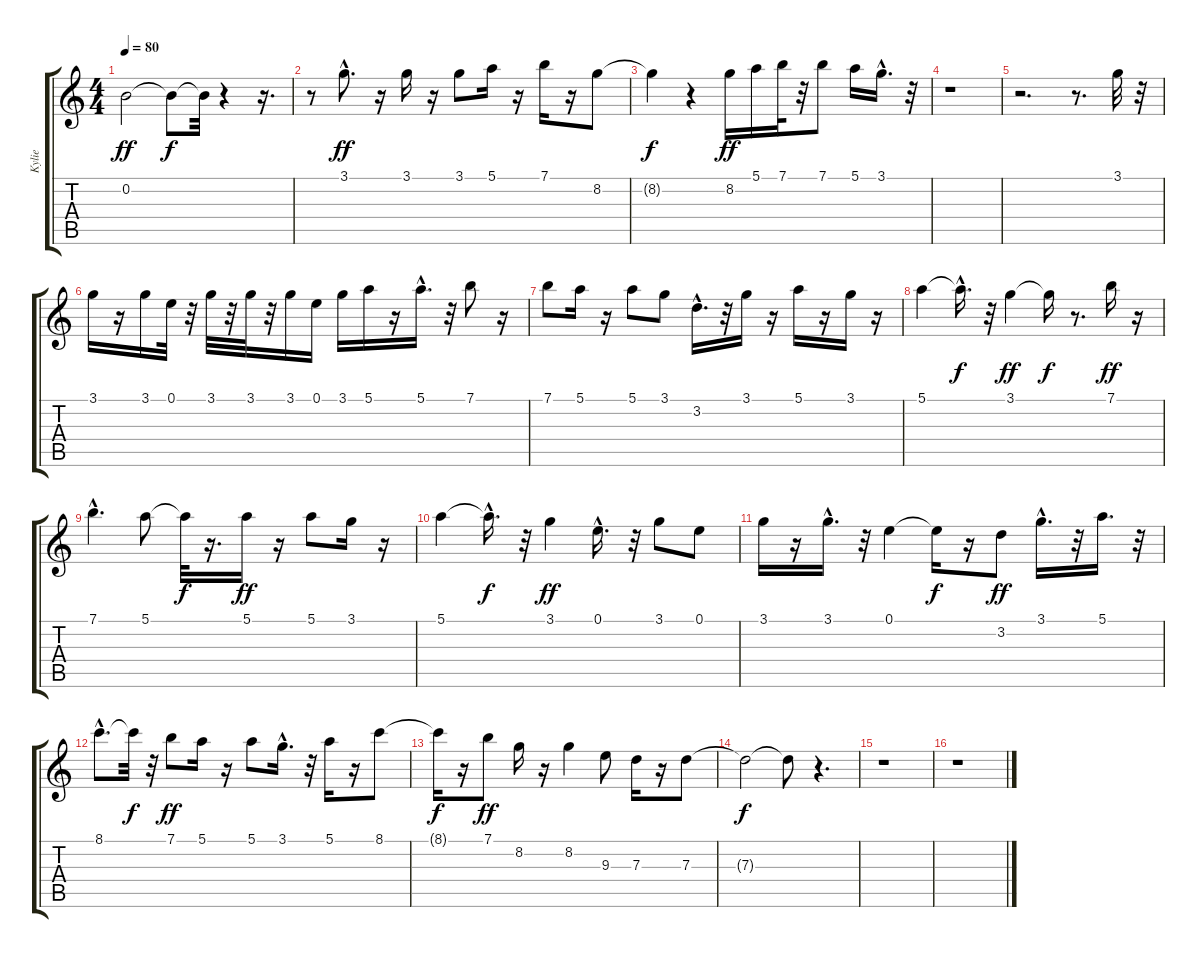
\track ("Kylie" "Kylie") {instrument electricguitarjazz}
\staff {score tabs}
\tuning (E4 B3 G3 D3 A2 E2) {hide}
\ts (4 4)
\tempo 80
\clef g2
\ks c
0.2.2{dy ff} 0.2{t}.8{dy f} 0.2{t}.32 r.4 r.16{d} |
r.8 3.1{hac}.8{d dy ff} r.16 3.1.16 r.16 3.1.8 5.1.16 r.16 7.1.16 r.16 8.2.8 |
8.2{t}.4{dy f} r.4 8.2.16{dy ff} 5.1.16 7.1.32 r.32 7.1.8 5.1.16 3.1{hac}.16{d} r.32 |
r.1 |
r.2{d} r.8{d} 3.1.32 r.32 |
3.1.16 r.16 3.1.16 0.1.32 r.32 3.1.32 r.32 3.1.32 r.32 3.1.16 0.1.16 3.1.16 5.1.16 r.16 5.1{hac}.16{d} r.32 7.1.8 r.16 |
7.1.8 5.1.16 r.16 5.1.8 3.1.8 3.2{hac}.16{d} r.32 3.1.16 r.16 5.1.16 r.16 3.1.16 r.16 |
5.1.4 5.1{hac t}.16{d dy f} r.32 3.1.4{dy ff} 3.1{t}.16{dy f} r.8{d} 7.1.16{dy ff} r.16 |
7.1{hac}.4{d} 5.1.8 5.1{t}.32{dy f} r.16{d} 5.1.16{dy ff} r.16 5.1.8 3.1.16 r.16 |
5.1.4 5.1{hac t}.16{d dy f} r.32 3.1.4{dy ff} 0.1{hac}.16{d} r.32 3.1.8 0.1.8 |
3.1.16 r.16 3.1{hac}.16{d} r.32 0.1.4 0.1{t}.16{dy f} r.16 3.2.8{dy ff} 3.1{hac}.16{d} r.32 5.1.16{d} r.32 |
8.1{hac}.8{d} 8.1{t}.32{dy f} r.32 7.1.8{dy ff} 5.1.16 r.16 5.1.8 3.1{hac}.16{d} r.32 5.1.16 r.16 8.1.8 |
8.1{t}.16{dy f} r.16 7.1.8{dy ff} 8.2.16 r.16 8.2.4 9.3.8 7.3.16 r.16 7.3.8 |
7.3{t}.2{dy f} 7.3{t}.8 r.4{d} |
r.1 |
r.1
